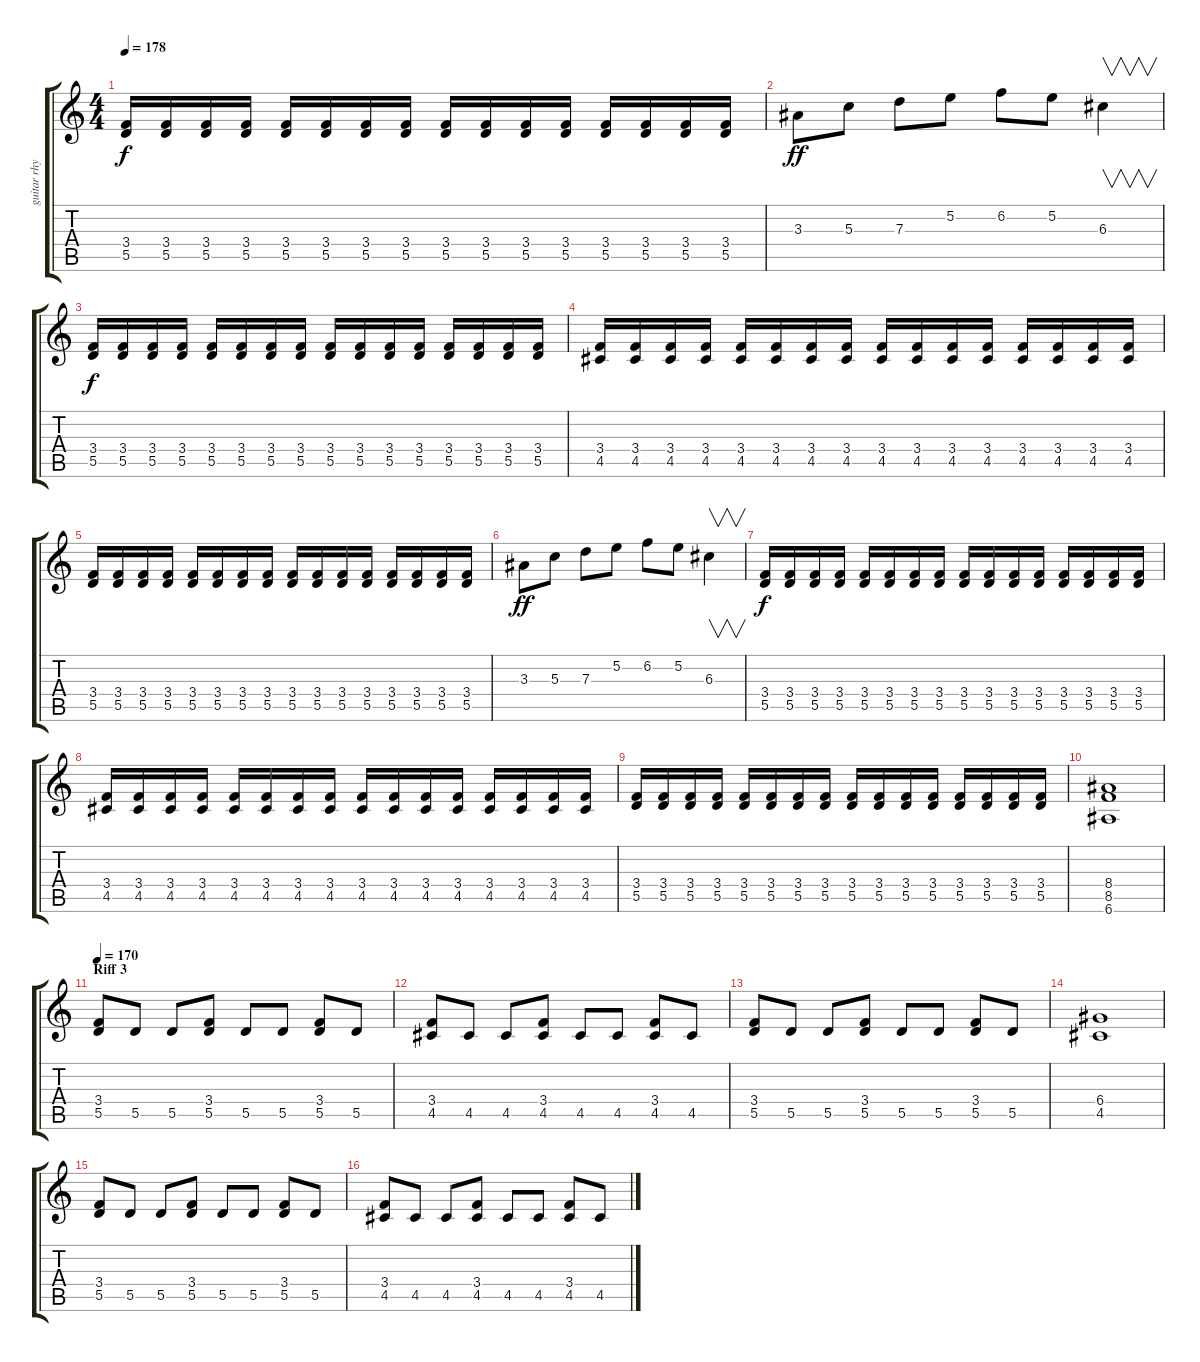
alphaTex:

\track ("guitar rhythm " "guitar rhy") {instrument distortionguitar}
\staff {score tabs}
\tuning (E4 B3 G3 D3 A2 E2) {hide}
\ts (4 4)
\tempo 178
\clef g2
\ks c
(3.4 5.5).16{dy f} (3.4 5.5).16 (3.4 5.5).16 (3.4 5.5).16 (3.4 5.5).16 (3.4 5.5).16 (3.4 5.5).16 (3.4 5.5).16 (3.4 5.5).16 (3.4 5.5).16 (3.4 5.5).16 (3.4 5.5).16 (3.4 5.5).16 (3.4 5.5).16 (3.4 5.5).16 (3.4 5.5).16 |
3.3.8{dy ff} 5.3.8 7.3.8 5.2.8 6.2.8 5.2.8 6.3.4{v} |
(3.4 5.5).16{dy f} (3.4 5.5).16 (3.4 5.5).16 (3.4 5.5).16 (3.4 5.5).16 (3.4 5.5).16 (3.4 5.5).16 (3.4 5.5).16 (3.4 5.5).16 (3.4 5.5).16 (3.4 5.5).16 (3.4 5.5).16 (3.4 5.5).16 (3.4 5.5).16 (3.4 5.5).16 (3.4 5.5).16 |
(3.4 4.5).16 (3.4 4.5).16 (3.4 4.5).16 (3.4 4.5).16 (3.4 4.5).16 (3.4 4.5).16 (3.4 4.5).16 (3.4 4.5).16 (3.4 4.5).16 (3.4 4.5).16 (3.4 4.5).16 (3.4 4.5).16 (3.4 4.5).16 (3.4 4.5).16 (3.4 4.5).16 (3.4 4.5).16 |
(3.4 5.5).16 (3.4 5.5).16 (3.4 5.5).16 (3.4 5.5).16 (3.4 5.5).16 (3.4 5.5).16 (3.4 5.5).16 (3.4 5.5).16 (3.4 5.5).16 (3.4 5.5).16 (3.4 5.5).16 (3.4 5.5).16 (3.4 5.5).16 (3.4 5.5).16 (3.4 5.5).16 (3.4 5.5).16 |
3.3.8{dy ff} 5.3.8 7.3.8 5.2.8 6.2.8 5.2.8 6.3.4{v} |
(3.4 5.5).16{dy f} (3.4 5.5).16 (3.4 5.5).16 (3.4 5.5).16 (3.4 5.5).16 (3.4 5.5).16 (3.4 5.5).16 (3.4 5.5).16 (3.4 5.5).16 (3.4 5.5).16 (3.4 5.5).16 (3.4 5.5).16 (3.4 5.5).16 (3.4 5.5).16 (3.4 5.5).16 (3.4 5.5).16 |
(3.4 4.5).16 (3.4 4.5).16 (3.4 4.5).16 (3.4 4.5).16 (3.4 4.5).16 (3.4 4.5).16 (3.4 4.5).16 (3.4 4.5).16 (3.4 4.5).16 (3.4 4.5).16 (3.4 4.5).16 (3.4 4.5).16 (3.4 4.5).16 (3.4 4.5).16 (3.4 4.5).16 (3.4 4.5).16 |
(3.4 5.5).16 (3.4 5.5).16 (3.4 5.5).16 (3.4 5.5).16 (3.4 5.5).16 (3.4 5.5).16 (3.4 5.5).16 (3.4 5.5).16 (3.4 5.5).16 (3.4 5.5).16 (3.4 5.5).16 (3.4 5.5).16 (3.4 5.5).16 (3.4 5.5).16 (3.4 5.5).16 (3.4 5.5).16 |
(8.4 8.5 6.6).1 |
\section ("" "Riff 3")
\tempo 170
(3.4 5.5).8 5.5.8 5.5.8 (3.4 5.5).8 5.5.8 5.5.8 (3.4 5.5).8 5.5.8 |
(3.4 4.5).8 4.5.8 4.5.8 (3.4 4.5).8 4.5.8 4.5.8 (3.4 4.5).8 4.5.8 |
(3.4 5.5).8 5.5.8 5.5.8 (3.4 5.5).8 5.5.8 5.5.8 (3.4 5.5).8 5.5.8 |
(6.4 4.5).1 |
(3.4 5.5).8 5.5.8 5.5.8 (3.4 5.5).8 5.5.8 5.5.8 (3.4 5.5).8 5.5.8 |
(3.4 4.5).8 4.5.8 4.5.8 (3.4 4.5).8 4.5.8 4.5.8 (3.4 4.5).8 4.5.8
